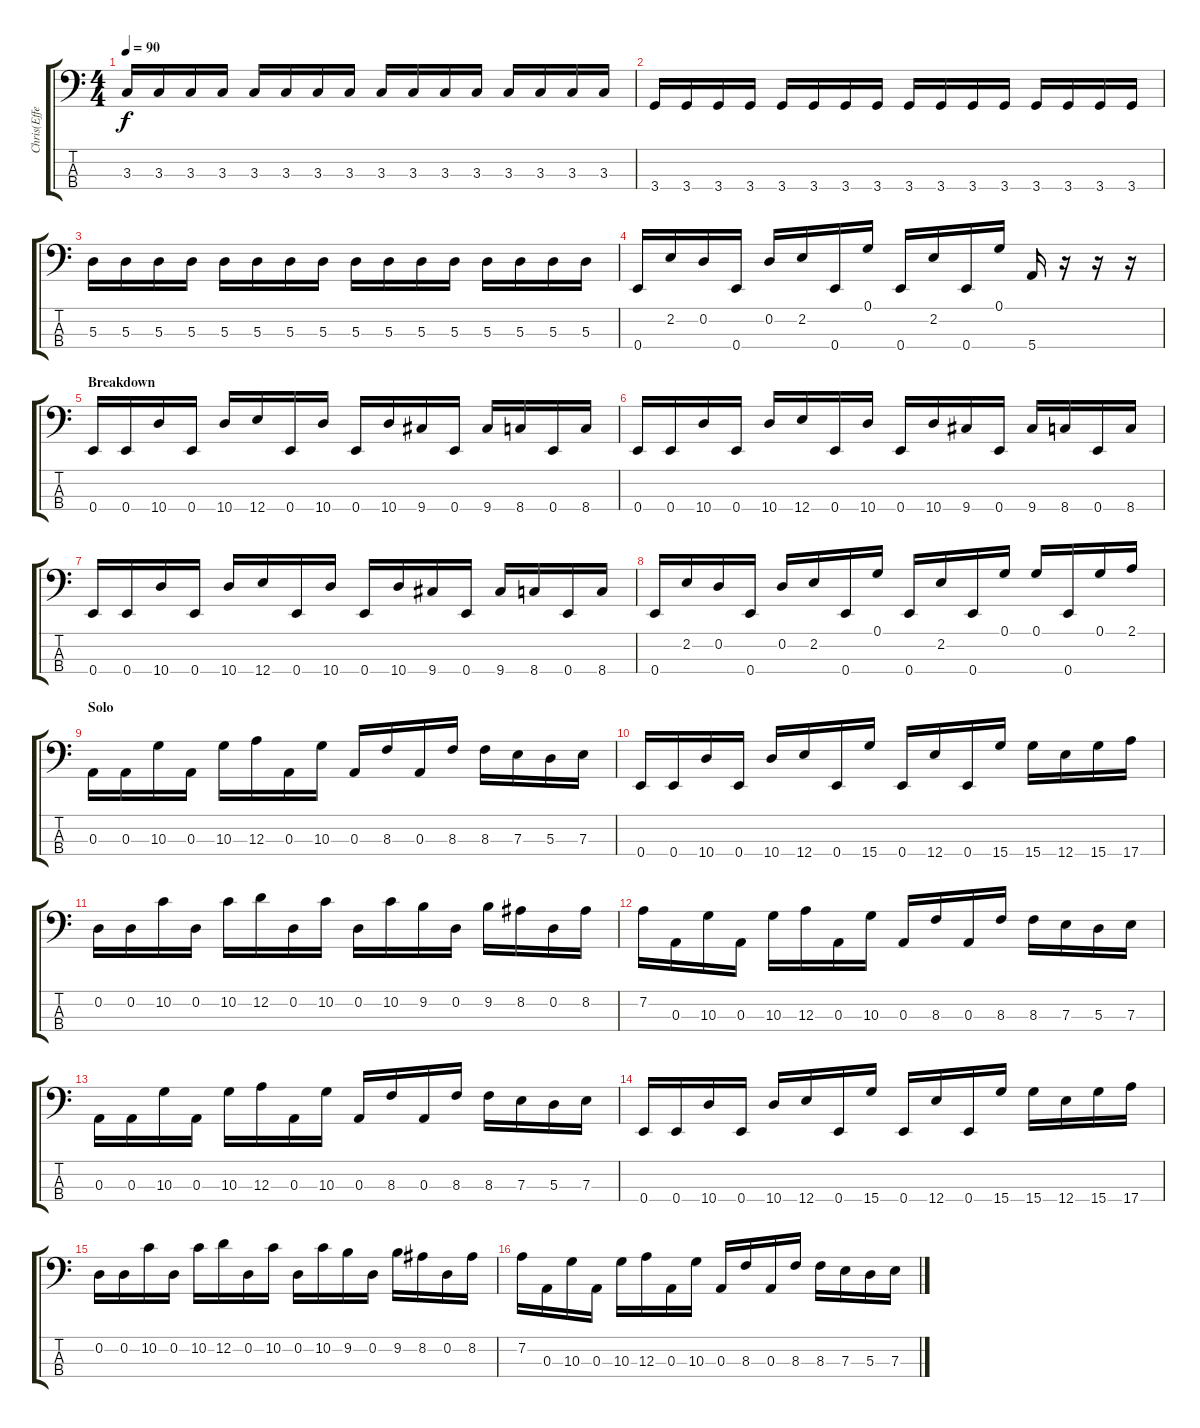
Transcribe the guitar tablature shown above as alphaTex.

\track ("Chris(Effect)" "Chris(Effe") {instrument electricbasspick}
\staff {score tabs}
\tuning (G2 D2 A1 E1) {hide}
\ts (4 4)
\tempo 90
\clef f4
\ks c
3.3.16{dy f} 3.3.16 3.3.16 3.3.16 3.3.16 3.3.16 3.3.16 3.3.16 3.3.16 3.3.16 3.3.16 3.3.16 3.3.16 3.3.16 3.3.16 3.3.16 |
3.4.16 3.4.16 3.4.16 3.4.16 3.4.16 3.4.16 3.4.16 3.4.16 3.4.16 3.4.16 3.4.16 3.4.16 3.4.16 3.4.16 3.4.16 3.4.16 |
5.3.16 5.3.16 5.3.16 5.3.16 5.3.16 5.3.16 5.3.16 5.3.16 5.3.16 5.3.16 5.3.16 5.3.16 5.3.16 5.3.16 5.3.16 5.3.16 |
0.4.16 2.2.16 0.2.16 0.4.16 0.2.16 2.2.16 0.4.16 0.1.16 0.4.16 2.2.16 0.4.16 0.1.16 5.4.16 r.16 r.16 r.16 |
\section ("" "Breakdown")
0.4.16 0.4.16 10.4.16 0.4.16 10.4.16 12.4.16 0.4.16 10.4.16 0.4.16 10.4.16 9.4.16 0.4.16 9.4.16 8.4.16 0.4.16 8.4.16 |
0.4.16 0.4.16 10.4.16 0.4.16 10.4.16 12.4.16 0.4.16 10.4.16 0.4.16 10.4.16 9.4.16 0.4.16 9.4.16 8.4.16 0.4.16 8.4.16 |
0.4.16 0.4.16 10.4.16 0.4.16 10.4.16 12.4.16 0.4.16 10.4.16 0.4.16 10.4.16 9.4.16 0.4.16 9.4.16 8.4.16 0.4.16 8.4.16 |
0.4.16 2.2.16 0.2.16 0.4.16 0.2.16 2.2.16 0.4.16 0.1.16 0.4.16 2.2.16 0.4.16 0.1.16 0.1.16 0.4.16 0.1.16 2.1.16 |
\section ("" "Solo ")
0.3.16 0.3.16 10.3.16 0.3.16 10.3.16 12.3.16 0.3.16 10.3.16 0.3.16 8.3.16 0.3.16 8.3.16 8.3.16 7.3.16 5.3.16 7.3.16 |
0.4.16 0.4.16 10.4.16 0.4.16 10.4.16 12.4.16 0.4.16 15.4.16 0.4.16 12.4.16 0.4.16 15.4.16 15.4.16 12.4.16 15.4.16 17.4.16 |
0.2.16 0.2.16 10.2.16 0.2.16 10.2.16 12.2.16 0.2.16 10.2.16 0.2.16 10.2.16 9.2.16 0.2.16 9.2.16 8.2.16 0.2.16 8.2.16 |
7.2.16 0.3.16 10.3.16 0.3.16 10.3.16 12.3.16 0.3.16 10.3.16 0.3.16 8.3.16 0.3.16 8.3.16 8.3.16 7.3.16 5.3.16 7.3.16 |
0.3.16 0.3.16 10.3.16 0.3.16 10.3.16 12.3.16 0.3.16 10.3.16 0.3.16 8.3.16 0.3.16 8.3.16 8.3.16 7.3.16 5.3.16 7.3.16 |
0.4.16 0.4.16 10.4.16 0.4.16 10.4.16 12.4.16 0.4.16 15.4.16 0.4.16 12.4.16 0.4.16 15.4.16 15.4.16 12.4.16 15.4.16 17.4.16 |
0.2.16 0.2.16 10.2.16 0.2.16 10.2.16 12.2.16 0.2.16 10.2.16 0.2.16 10.2.16 9.2.16 0.2.16 9.2.16 8.2.16 0.2.16 8.2.16 |
7.2.16 0.3.16 10.3.16 0.3.16 10.3.16 12.3.16 0.3.16 10.3.16 0.3.16 8.3.16 0.3.16 8.3.16 8.3.16 7.3.16 5.3.16 7.3.16
